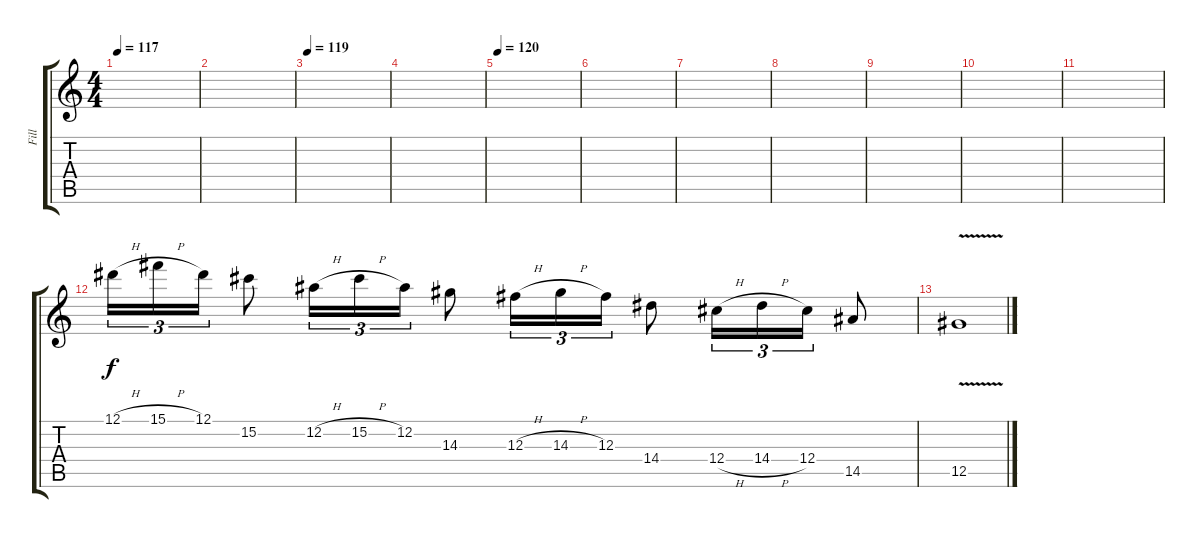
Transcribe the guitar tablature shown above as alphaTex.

\track ("Fill" "Fill") {instrument overdrivenguitar}
\staff {score tabs}
\tuning (Eb4 Bb3 Gb3 Db3 Ab2 Eb2) {hide}
\ts (4 4)
\tempo 117
\clef g2
\ks c
|
|
\tempo 119
|
|
\tempo 120
|
|
|
|
|
|
|
12.1{h}.16{tu (3 2)} 15.1{h}.16{tu (3 2)} 12.1.16{tu (3 2)} 15.2.8 12.2{h}.16{tu (3 2)} 15.2{h}.16{tu (3 2)} 12.2.16{tu (3 2)} 14.3.8 12.3{h}.16{tu (3 2)} 14.3{h}.16{tu (3 2)} 12.3.16{tu (3 2)} 14.4.8 12.4{h}.16{tu (3 2)} 14.4{h}.16{tu (3 2)} 12.4.16{tu (3 2)} 14.5.8 |
12.5{v}.1
